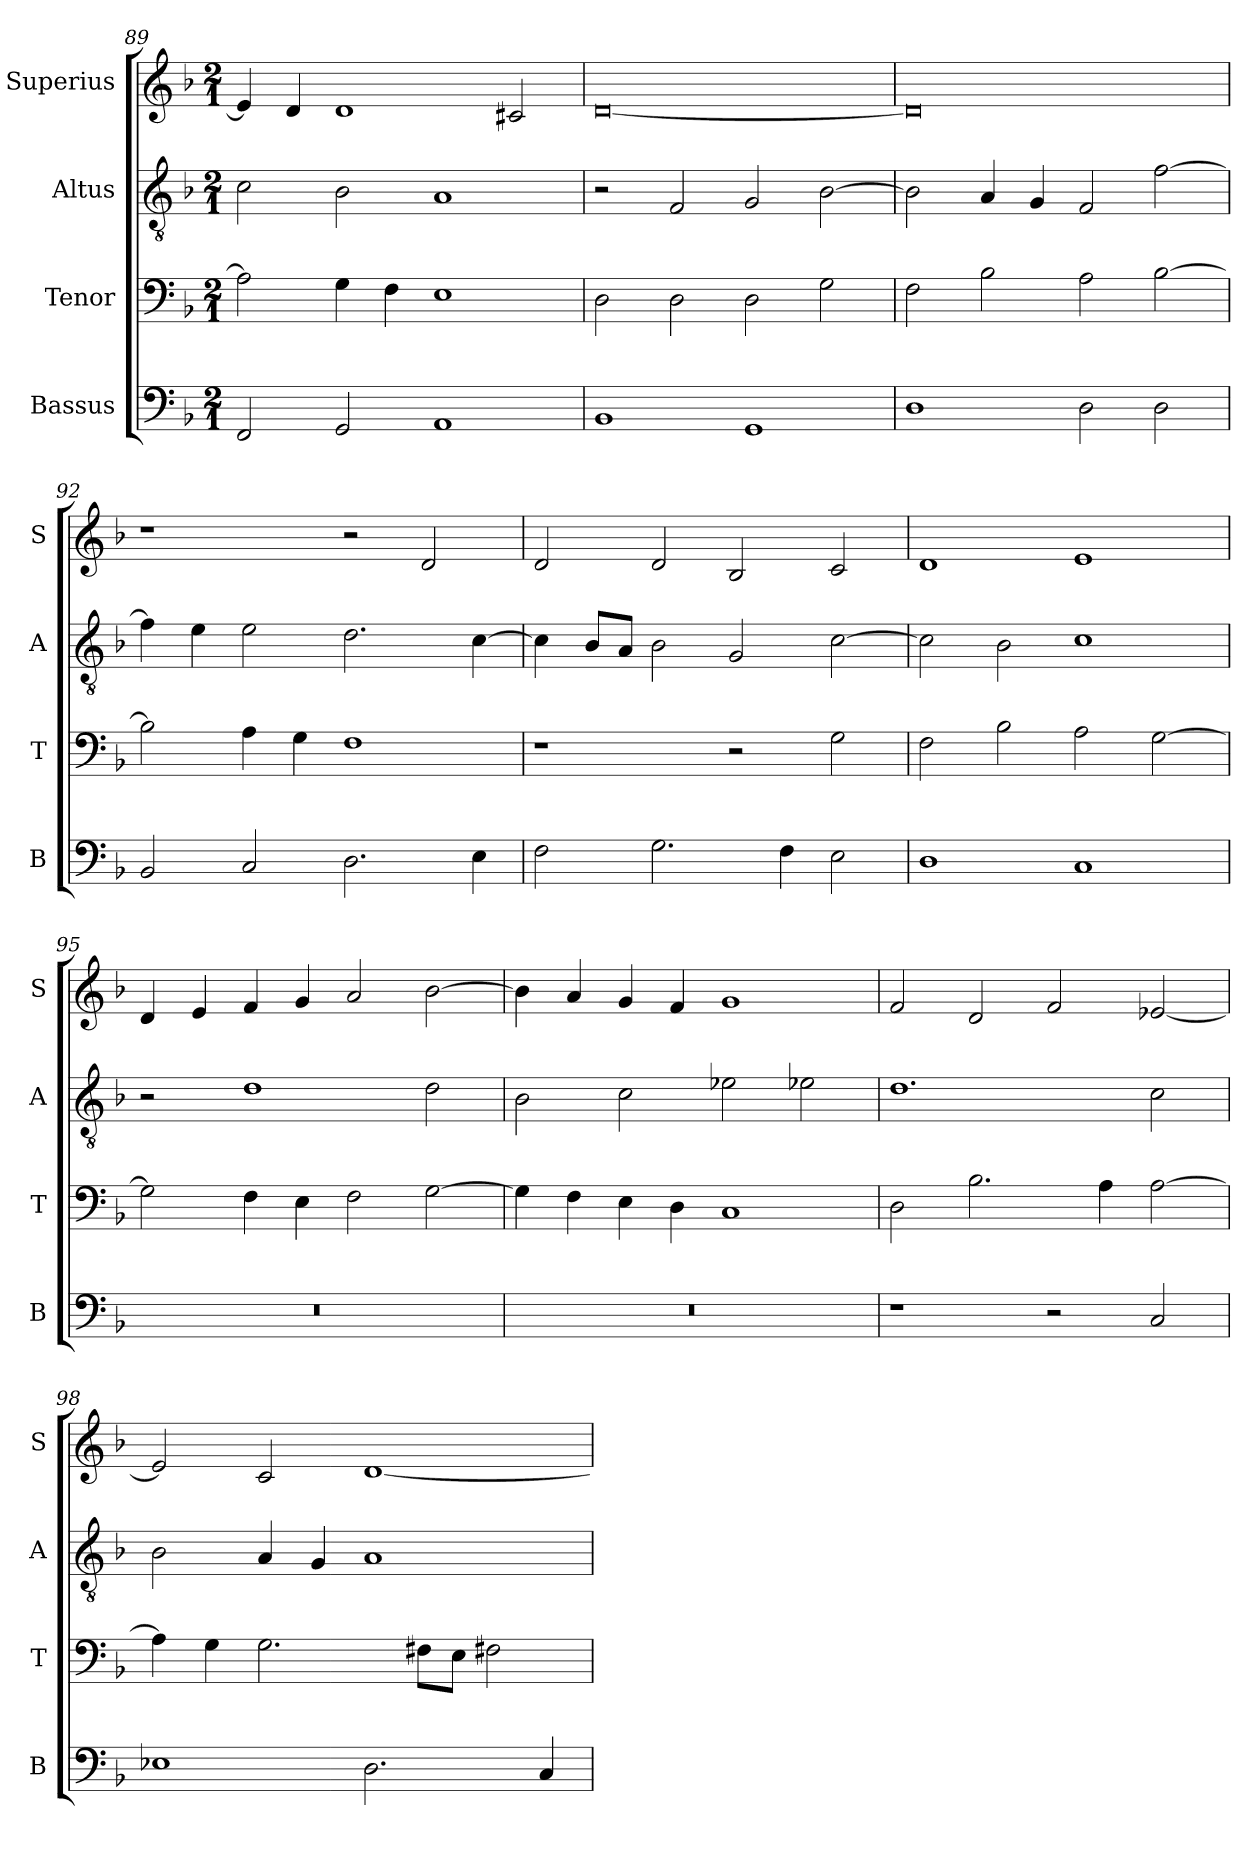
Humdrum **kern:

**kern	**kern	**kern	**kern
*part4	*part3	*part2	*part1
*staff4	*staff3	*staff2	*staff1
*I"Bassus	*I"Tenor	*I"Altus	*I"Superius
*I'B	*I'T	*I'A	*I'S
*clefF4	*clefF4	*clefGv2	*clefG2
*k[b-]	*k[b-]	*k[b-]	*k[b-]
*F:	*F:	*F:	*F:
*M2/1	*M2/1	*M2/1	*M2/1
=89	=89	=89	=89
2FF	2A]	2c	4e]
.	.	.	4d
2GG	4G	2B-	1d
.	4F	.	.
1AA	1E	1A	.
.	.	.	2c#X
=90	=90	=90	=90
1BB-	2D	2r	[0d
.	2D	2F	.
1GG	2D	2G	.
.	2G	[2B-	.
=91	=91	=91	=91
1D	2F	2B-]	0d]
.	2B-	4A	.
.	.	4G	.
2D	2A	2F	.
2D	[2B-	[2f	.
=92	=92	=92	=92
2BB-	2B-]	4f]	1r
.	.	4e	.
2C	4A	2e	.
.	4G	.	.
2.D	1F	2.d	2r
.	.	.	2d
4E	.	[4c	.
=93	=93	=93	=93
2F	1r	4c]	2d
.	.	8B-L	.
.	.	8AJ	.
2.G	.	2B-	2d
.	2r	2G	2B-
4F	.	.	.
2E	2G	[2c	2c
=94	=94	=94	=94
1D	2F	2c]	1d
.	2B-	2B-	.
1C	2A	1c	1e
.	[2G	.	.
=95	=95	=95	=95
0r	2G]	2r	4d
.	.	.	4e
.	4F	1d	4f
.	4E	.	4g
.	2F	.	2a
.	[2G	2d	[2b-
=96	=96	=96	=96
0r	4G]	2B-	4b-]
.	4F	.	4a
.	4E	2c	4g
.	4D	.	4f
.	1C	2e-X	1g
.	.	2e-X	.
=97	=97	=97	=97
1r	2D	1.d	2f
.	2.B-	.	2d
2r	.	.	2f
.	4A	.	.
2C	[2A	2c	[2e-X
=98	=98	=98	=98
1E-X	4A]	2B-	2e-]
.	4G	.	.
.	2.G	4A	2c
.	.	4G	.
2.D	.	1A	[1d
.	8F#XL	.	.
.	8EJ	.	.
.	2F#X	.	.
4C	.	.	.
=	=	=	=
*-	*-	*-	*-
